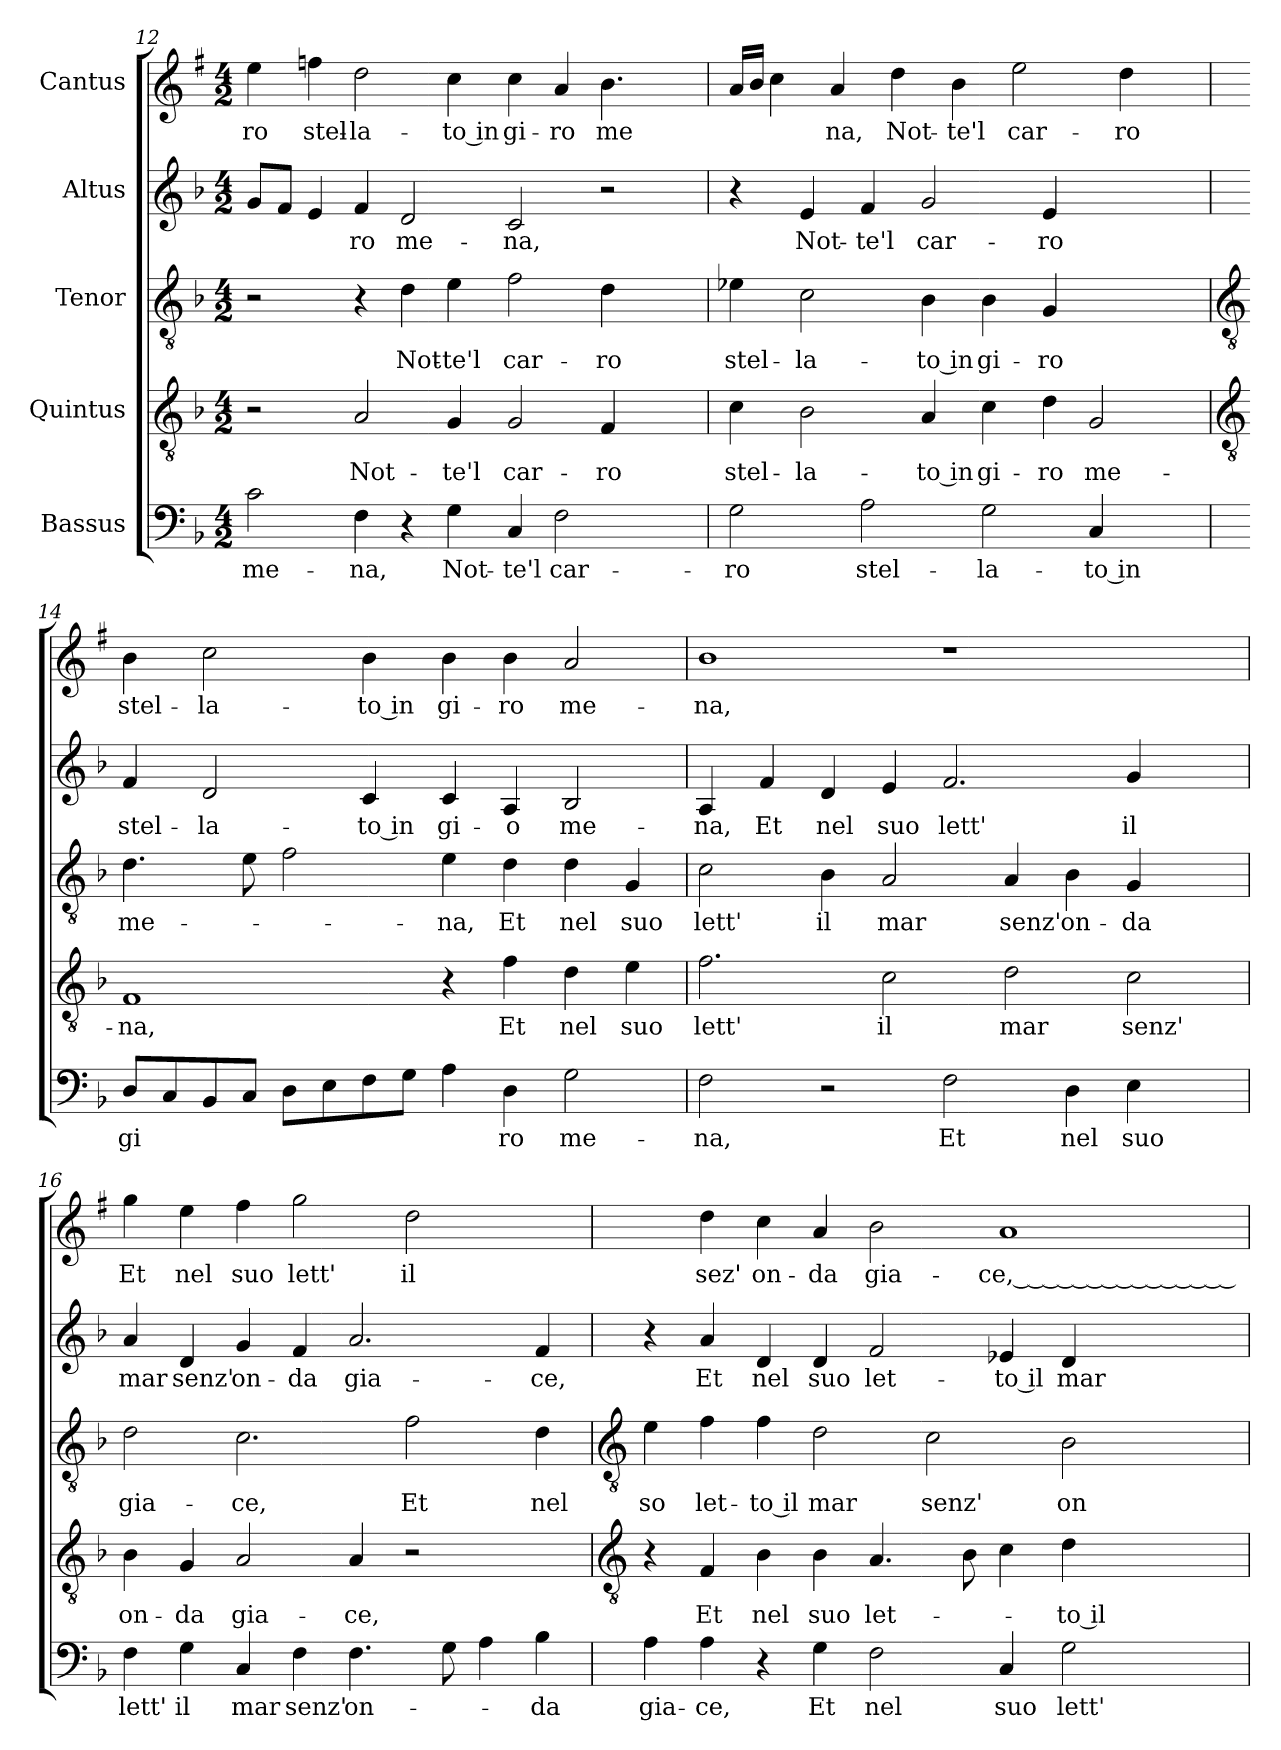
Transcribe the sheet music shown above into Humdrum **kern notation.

**kern	**text	**kern	**text	**kern	**text	**kern	**text	**kern	**text
*part5	*part5	*part4	*part4	*part3	*part3	*part2	*part2	*part1	*part1
*staff5	*staff5	*staff4	*staff4	*staff3	*staff3	*staff2	*staff2	*staff1	*staff1
*I"Bassus	*	*I"Quintus	*	*I"Tenor	*	*I"Altus	*	*I"Cantus	*
*clefF4	*	*clefGv2	*	*clefGv2	*	*clefG2	*	*clefG2	*
*	*	*	*	*	*	*	*	*ITrd1c2	*
*k[b-]	*	*k[b-]	*	*k[b-]	*	*k[b-]	*	*k[b-]	*
*F:	*	*F:	*	*F:	*	*F:	*	*F:	*
*M4/2	*	*M4/2	*	*M4/2	*	*M4/2	*	*M4/2	*
=12	=12	=12	=12	=12	=12	=12	=12	=12	=12
!	!LO:LY:b	!	!	!	!	!	!	!	!LO:LY:b
*	*	*	*	*	*	*	*	*^	*
2c	me-	2r	.	2r	.	8gL	.	4dd	8ryy	-ro
.	.	.	.	.	.	8fJ	.	.	1ryy	.
!	!	!	!	!	!	!	!	!	!	!LO:LY:b
.	.	.	.	.	.	4e	.	4ee-X	.	stel-
!	!LO:LY:b	!	!LO:LY:b	!	!	!	!LO:LY:b	!	!	!LO:LY:b
4F	-na,	2A	Not-	4r	.	4f	-ro	2cc	.	-la-
!	!	!	!	!	!LO:LY:b	!	!LO:LY:b	!	!	!
4r	.	.	.	4d	Not-	2d	me-	.	.	.
!	!LO:LY:b	!	!LO:LY:b	!	!LO:LY:b	!	!	!	!	!LO:LY:b
4G	Not-	4G	-te'l	4e	-te'l	.	.	4b-	.	-to in
.	.	.	.	.	.	.	.	.	1ryy	.
!	!LO:LY:b	!	!LO:LY:b	!	!LO:LY:b	!	!LO:LY:b	!	!	!LO:LY:b
4C	-te'l	2G	car-	2f	car-	2c	-na,	4b-	.	gi-
!	!LO:LY:b	!	!	!	!	!	!	!	!	!LO:LY:b
2F	car-	.	.	.	.	.	.	4g	.	-ro
!	!	!	!LO:LY:b	!	!LO:LY:b	!	!	!	!	!LO:LY:b
.	.	4F	-ro	4d	-ro	2r	.	4.a	.	me
4ryy	.	4ryy	.	4ryy	.	.	.	.	.	.
.	.	.	.	.	.	.	.	8ryy	8ryy	.
=13	=13	=13	=13	=13	=13	=13	=13	=13	=13	=13
!	!LO:LY:b	!	!LO:LY:b	!	!LO:LY:b	!	!	!	!	!
2G	-ro	4c	stel-	4e-X	stel-	4r	.	16gLL	8ryy	.
.	.	.	.	.	.	.	.	16aJJ	.	.
.	.	.	.	.	.	.	.	4b-	1...ryy	.
!	!	!	!LO:LY:b	!	!LO:LY:b	!	!LO:LY:b	!	!	!
.	.	2B-	-la-	2c	-la-	4e	Not-	.	.	.
!	!	!	!	!	!	!	!	!	!	!LO:LY:b
.	.	.	.	.	.	.	.	4g	.	na,
!	!LO:LY:b	!	!	!	!	!	!LO:LY:b	!	!	!
2A	stel-	.	.	.	.	4f	-te'l	.	.	.
!	!	!	!	!	!	!	!	!	!	!LO:LY:b
.	.	.	.	.	.	.	.	4cc	.	Not-
!	!	!	!LO:LY:b	!	!LO:LY:b	!	!LO:LY:b	!	!	!
.	.	4A	-to in	4B-	-to in	2g	car-	.	.	.
!	!	!	!	!	!	!	!	!	!	!LO:LY:b
.	.	.	.	.	.	.	.	4a	.	-te'l
!	!LO:LY:b	!	!LO:LY:b	!	!LO:LY:b	!	!	!	!	!
2G	-la-	4c	gi-	4B-	gi-	.	.	.	.	.
!	!	!	!	!	!	!	!	!	!	!LO:LY:b
.	.	.	.	.	.	.	.	2dd	.	car-
!	!	!	!LO:LY:b	!	!LO:LY:b	!	!LO:LY:b	!	!	!
.	.	4d	-ro	4G	-ro	4e	-ro	.	.	.
!	!LO:LY:b	!	!LO:LY:b	!	!	!	!	!	!	!
4C	-to in	2G	me-	2ryy	.	2ryy	.	.	.	.
!	!	!	!	!	!	!	!	!	!	!LO:LY:b
.	.	.	.	.	.	.	.	4cc	.	-ro
4ryy	.	.	.	.	.	.	.	.	.	.
.	.	.	.	.	.	.	.	8ryy	.	.
*	*	*	*	*	*	*	*	*v	*v	*
!!LO:LB:g=z
=14	=14	=14	=14	=14	=14	=14	=14	=14	=14
*	*	*clefGv2	*	*clefGv2	*	*	*	*	*
!	!LO:LY:b	!	!LO:LY:b	!	!LO:LY:b	!	!LO:LY:b	!	!LO:LY:b
8DL	gi	1F	-na,	4.d	me-	4f	stel-	4a	stel-
8C	.	.	.	.	.	.	.	.	.
!	!	!	!	!	!	!	!LO:LY:b	!	!LO:LY:b
8BB-	.	.	.	.	.	2d	-la-	2b-	-la-
8CJ	.	.	.	8e	.	.	.	.	.
8DL	.	.	.	2f	.	.	.	.	.
8E	.	.	.	.	.	.	.	.	.
!	!	!	!	!	!	!	!LO:LY:b	!	!LO:LY:b
8F	.	.	.	.	.	4c	-to in	4a	-to in
8GJ	.	.	.	.	.	.	.	.	.
!	!	!	!	!	!LO:LY:b	!	!LO:LY:b	!	!LO:LY:b
4A	.	4r	.	4e	-na,	4c	gi-	4a	gi-
!	!LO:LY:b	!	!LO:LY:b	!	!LO:LY:b	!	!LO:LY:b	!	!LO:LY:b
4D	ro	4f	Et	4d	Et	4A	-o	4a	-ro
!	!LO:LY:b	!	!LO:LY:b	!	!LO:LY:b	!	!LO:LY:b	!	!LO:LY:b
2G	me-	4d	nel	4d	nel	2B-	me-	2g	me-
!	!	!	!LO:LY:b	!	!LO:LY:b	!	!	!	!
.	.	4e	suo	4G	suo	.	.	.	.
=15	=15	=15	=15	=15	=15	=15	=15	=15	=15
!	!LO:LY:b	!	!LO:LY:b	!	!LO:LY:b	!	!LO:LY:b	!	!LO:LY:b
2F	-na,	2.f	lett'	2c	lett'	4A	-na,	1a	-na,
!	!	!	!	!	!	!	!LO:LY:b	!	!
.	.	.	.	.	.	4f	Et	.	.
!	!	!	!	!	!LO:LY:b	!	!LO:LY:b	!	!
2r	.	.	.	4B-	il	4d	nel	.	.
!	!	!	!LO:LY:b	!	!LO:LY:b	!	!LO:LY:b	!	!
.	.	2c	il	2A	mar	4e	suo	.	.
!	!LO:LY:b	!	!	!	!	!	!LO:LY:b	!	!
2F	Et	.	.	.	.	2.f	lett'	1r	.
!	!	!	!LO:LY:b	!	!LO:LY:b	!	!	!	!
.	.	2d	mar	4A	senz'	.	.	.	.
!	!LO:LY:b	!	!	!	!LO:LY:b	!	!	!	!
4D	nel	.	.	4B-	on-	.	.	.	.
!	!LO:LY:b	!	!LO:LY:b	!	!LO:LY:b	!	!LO:LY:b	!	!
4E	suo	2c	senz'	4G	-da	4g	il	.	.
4ryy	.	.	.	4ryy	.	4ryy	.	4ryy	.
=16	=16	=16	=16	=16	=16	=16	=16	=16	=16
!	!LO:LY:b	!	!LO:LY:b	!	!LO:LY:b	!	!LO:LY:b	!	!LO:LY:b
4F	lett'	4B-	on-	2d	gia-	4a	mar	4ff	Et
!	!LO:LY:b	!	!LO:LY:b	!	!	!	!LO:LY:b	!	!LO:LY:b
4G	il	4G	-da	.	.	4d	senz'	4dd	nel
!	!LO:LY:b	!	!LO:LY:b	!	!LO:LY:b	!	!LO:LY:b	!	!LO:LY:b
4C	mar	2A	gia-	2.c	-ce,	4g	on-	4ee	suo
!	!LO:LY:b	!	!	!	!	!	!LO:LY:b	!	!LO:LY:b
4F	senz'	.	.	.	.	4f	-da	2ff	lett'
!	!LO:LY:b	!	!LO:LY:b	!	!	!	!LO:LY:b	!	!
4.F	on-	4A	-ce,	.	.	2.a	gia-	.	.
!	!	!	!	!	!LO:LY:b	!	!	!	!LO:LY:b
.	.	2r	.	2f	Et	.	.	2cc	il
8G	.	.	.	.	.	.	.	.	.
4A	.	.	.	.	.	.	.	.	.
!	!LO:LY:b	!	!	!	!LO:LY:b	!	!LO:LY:b	!	!LO:LY:b
4B-	-da	4ryy	.	4d	nel	4f	-ce,	[4ddyy	mar_
!!LO:LB:g=z
=17	=17	=17	=17	=17	=17	=17	=17	=17	=17
*	*	*clefGv2	*	*clefGv2	*	*	*	*	*
!	!LO:LY:b	!	!	!	!LO:LY:b	!	!	!	!LO:LY:b
4A	gia-	4r	.	4e	so	4r	.	4ddyy]	__
!	!LO:LY:b	!	!LO:LY:b	!	!LO:LY:b	!	!LO:LY:b	!	!LO:LY:b
4A	-ce,	4F	Et	4f	let-	4a	Et	4cc	sez'
!	!	!	!LO:LY:b	!	!LO:LY:b	!	!LO:LY:b	!	!LO:LY:b
4r	.	4B-	nel	4f	-to il	4d	nel	4b-	on-
!	!LO:LY:b	!	!LO:LY:b	!	!LO:LY:b	!	!LO:LY:b	!	!LO:LY:b
4G	Et	4B-	suo	2d	mar	4d	suo	4g	-da
!	!LO:LY:b	!	!LO:LY:b	!	!	!	!LO:LY:b	!	!LO:LY:b
2F	nel	4.A	let-	.	.	2f	let-	2a	gia-
!	!	!	!	!	!LO:LY:b	!	!	!	!
.	.	.	.	2c	senz'	.	.	.	.
.	.	8B-	.	.	.	.	.	.	.
!	!LO:LY:b	!	!	!	!	!	!LO:LY:b	!	!LO:LY:b
4C	suo	4c	.	.	.	4e-X	-to il	1g	-ce,________________
!	!LO:LY:b	!	!LO:LY:b	!	!LO:LY:b	!	!LO:LY:b	!	!
2G	lett'	4d	-to il	2B-	on-	4d	mar	.	.
.	.	2ryy	.	.	.	2ryy	.	.	.
4ryy	.	.	.	4ryy	.	.	.	.	.
=	=	=	=	=	=	=	=	=	=
*-	*-	*-	*-	*-	*-	*-	*-	*-	*-
